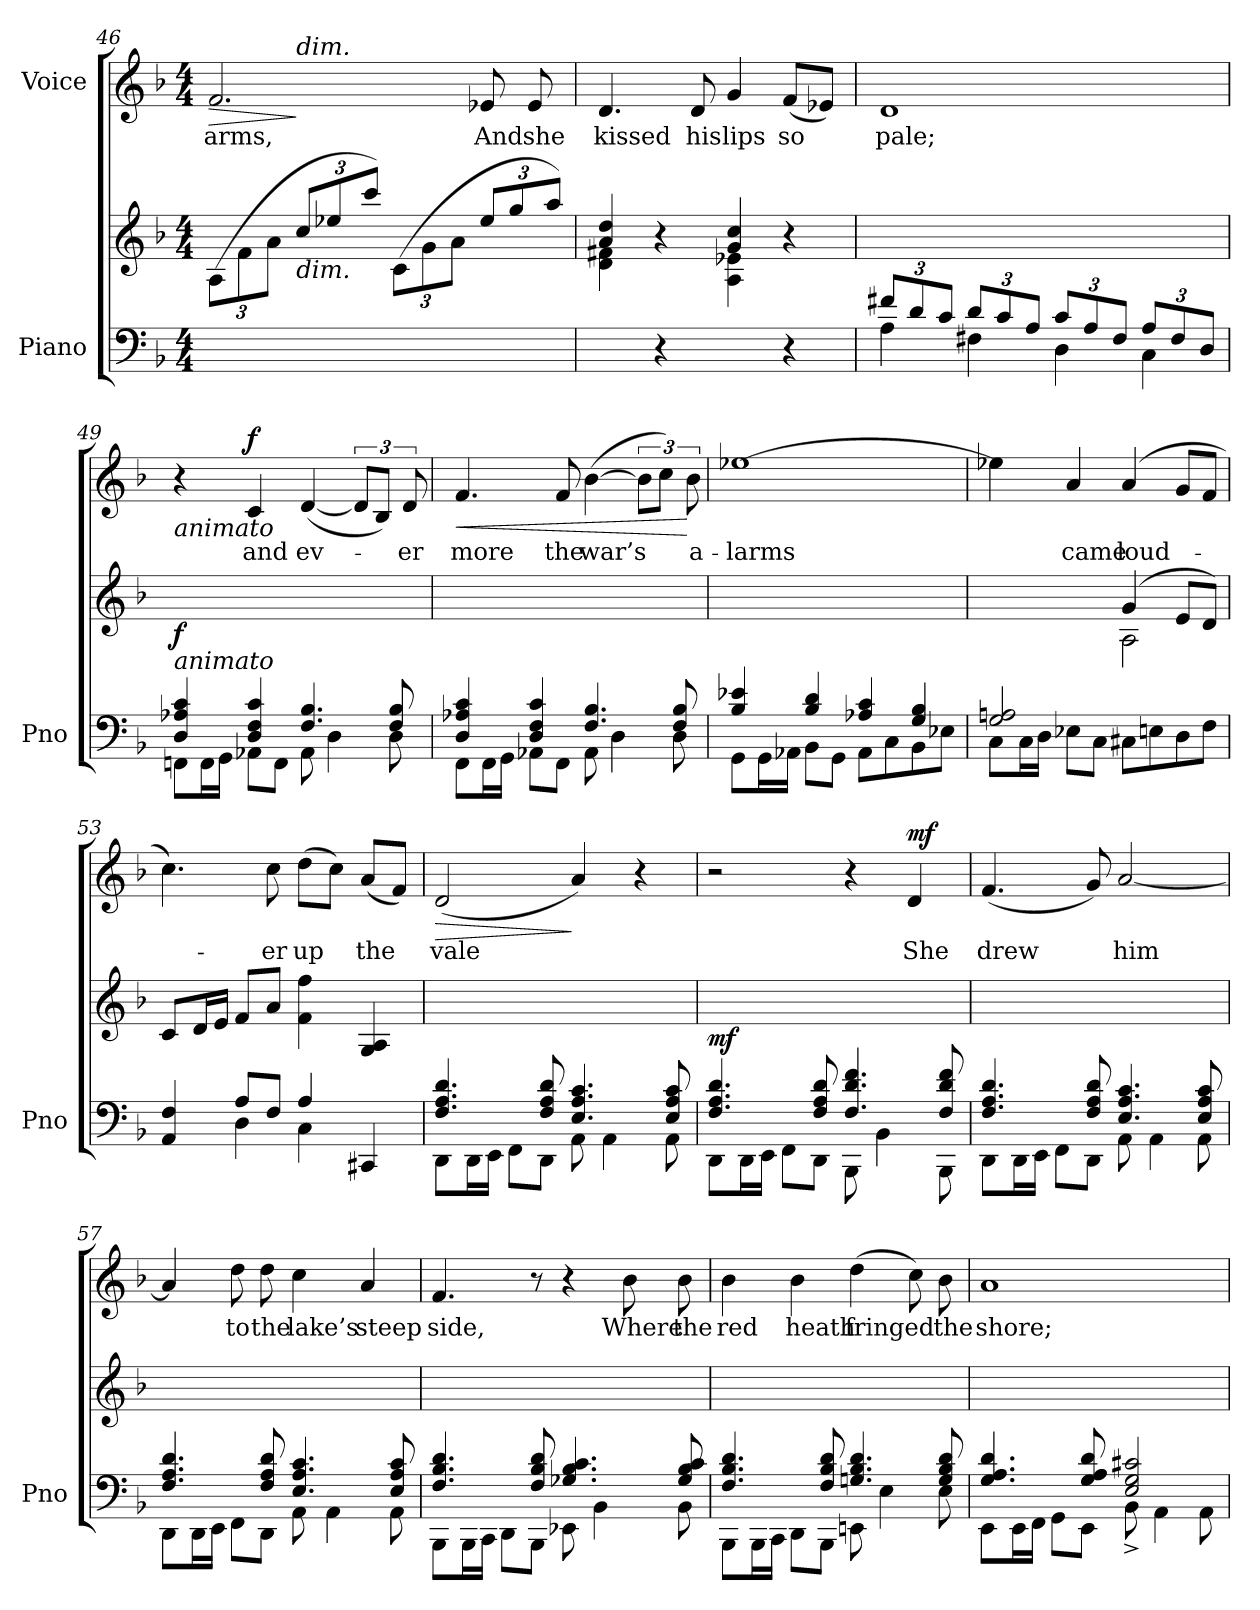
**kern	**kern	**dynam	**kern	**text	**dynam
*part2	*part2	*part2	*part1	*part1	*part1
*staff3	*staff2	*staff2/3	*staff1	*staff1	*staff1
*I"Piano	*	*	*I"Voice	*	*
*I'Pno	*	*	*	*	*
!!LO:LB:g=z
*clefF4	*clefG2	*	*clefG2	*	*
*k[b-]	*k[b-]	*	*k[b-]	*	*
*M4/4	*M4/4	*	*M4/4	*	*
*	*Xbrackettup	*	*	*	*
=46	=46	=46	=46	=46	=46
!	!	!	!	!LO:LY:b	!LO:HP:b
*	*	*	*^	*	*
1ryy	(12A\L	.	2.f/	4ryy	arms,	>
.	12f\	.	.	.	.	.
.	12a\J	.	.	.	.	.
!	!	!	!	!LO:TX:a:i:t=dim.	!	!
!	!LO:TX:b:i:t=dim.	!	!	!	!	!
.	12cc/L	.	.	8ryy	.	]
.	12ee-X/	.	.	.	.	.
.	.	.	.	8ryy	.	.
.	12ccc/J)	.	.	.	.	.
.	(12c\L	.	.	2ryy	.	.
.	12g\	.	.	.	.	.
.	12a\J	.	.	.	.	.
!	!	!	!	!	!LO:LY:b	!
.	12ee-/L	.	8e-X/	.	And	.
.	12gg/	.	.	.	.	.
!	!	!	!	!	!LO:LY:b	!
.	.	.	8e-/	.	she	.
.	12aa/J)	.	.	.	.	.
*	*	*	*v	*v	*	*
=47	=47	=47	=47	=47	=47
*	*^	*	*	*	*
!	!	!	!	!	!LO:LY:b	!
4ryy	4a/ 4dd/	4d\ 4f#X\	.	4.d/	kissed	.
4r	4r	4ryy	.	.	.	.
!	!	!	!	!	!LO:LY:b	!
.	.	.	.	8d/	his	.
!	!	!	!	!	!LO:LY:b	!
4ryy	4g/ 4cc/	4A\ 4e-X\	.	4g/	lips	.
!	!	!	!	!	!LO:LY:b	!
4r	4r	4ryy	.	(8f/L	so	.
.	.	.	.	8e-X/J)	.	.
*	*v	*v	*	*	*	*
=48	=48	=48	=48	=48	=48
*Xbrackettup	*	*	*	*	*
*^	*	*	*	*	*
!	!	!	!	!	!LO:LY:b	!
12f#X/L	4A\	1ryy	.	1d	pale;	.
12d/	.	.	.	.	.	.
12c/J	.	.	.	.	.	.
12d/L	4F#X\	.	.	.	.	.
12c/	.	.	.	.	.	.
12A/J	.	.	.	.	.	.
12c/L	4D\	.	.	.	.	.
12A/	.	.	.	.	.	.
12F#/J	.	.	.	.	.	.
12A/L	4C\	.	.	.	.	.
12F#/	.	.	.	.	.	.
12D/J	.	.	.	.	.	.
!!LO:LB:g=z
=49	=49	=49	=49	=49	=49	=49
!	!	!	!	!LO:TX:b:i:t=animato	!	!
!	!	!LO:TX:b:i:t=animato	!	!	!	!
!	!	!	!LO:DY:b	!	!	!
4D/ 4A-X/ 4c/	8FFn\L	1ryy	f	4r	.	.
.	16FF\L	.	.	.	.	.
.	16GG\JJ	.	.	.	.	.
!	!	!	!	!	!LO:LY:b	!LO:DY:a
4D/ 4F/ 4c/	8AA-X\L	.	.	4c/	and	f
.	8FF\J	.	.	.	.	.
!	!	!	!	!	!LO:LY:b	!
4.F/ 4.B-/	8AA-\	.	.	([4d/	ev-	.
.	4D\	.	.	.	.	.
.	.	.	.	12d/L]	.	.
.	.	.	.	12B-/J)	.	.
8F/ 8B-/	8D\	.	.	.	.	.
!	!	!	!	!	!LO:LY:b	!
.	.	.	.	12d/	-er	.
=50	=50	=50	=50	=50	=50	=50
!	!	!	!	!	!LO:LY:b	!LO:HP:b
4D/ 4A-X/ 4c/	8FF\L	1ryy	.	4.f/	more	<
.	16FF\L	.	.	.	.	.
.	16GG\JJ	.	.	.	.	.
4D/ 4F/ 4c/	8AA-X\L	.	.	.	.	.
!	!	!	!	!	!LO:LY:b	!
.	8FF\J	.	.	8f/	the	.
!	!	!	!	!	!LO:LY:b	!
4.F/ 4.B-/	8AA-\	.	.	([4b-\	war’s	.
.	4D\	.	.	.	.	.
.	.	.	.	12b-\L]	.	.
.	.	.	.	12cc\J)	.	.
8F/ 8B-/	8D\	.	.	.	.	.
!	!	!	!	!	!LO:LY:b	!
.	.	.	.	12b-\	a-	[
=51	=51	=51	=51	=51	=51	=51
!	!	!	!	!	!LO:LY:b	!
4B-/ 4e-X/	8GG\L	1ryy	.	[1ee-X	-larms	.
.	16GG\L	.	.	.	.	.
.	16AA-X\JJ	.	.	.	.	.
4B-/ 4d/	8BB-\L	.	.	.	.	.
.	8GG\J	.	.	.	.	.
4A-X/ 4c/	8AA-\L	.	.	.	.	.
.	8C\	.	.	.	.	.
4G/ 4B-/	8BB-\	.	.	.	.	.
.	8E-X\J	.	.	.	.	.
!!LO:PB:g=z
=52	=52	=52	=52	=52	=52	=52
*	*	*^	*	*	*	*
2G/ 2An/	8C\L	2ryy	2ryy	.	4ee-X\]	.	.
.	16C\L	.	.	.	.	.	.
.	16D\JJ	.	.	.	.	.	.
!	!	!	!	!	!	!LO:LY:b	!
.	8E-X\L	.	.	.	4a/	came	.
.	8C\J	.	.	.	.	.	.
!	!	!	!	!	!	!LO:LY:b	!
2ryy	8C#X\L	(4g/	2A\	.	(>4a/	-loud-	.
.	8En\	.	.	.	.	.	.
.	8D\	8e/L	.	.	8g/L	.	.
.	8F\J	8d/J)	.	.	8f/J	.	.
*	*	*v	*v	*	*	*	*
=53	=53	=53	=53	=53	=53	=53
4AA/ 4F/	4ryy	8c/L	.	4.cc\)	.	.
.	.	16d/L	.	.	.	.
.	.	16e/JJ	.	.	.	.
8A/L	4D\	8f/L	.	.	.	.
!	!	!	!	!	!LO:LY:b	!
8F/J	.	8a/J	.	8cc\	-er	.
!	!	!	!	!	!LO:LY:b	!
4A/	4C\	4f\ 4ff\	.	(8dd\L	up	.
.	.	.	.	8cc\J)	.	.
!	!	!	!	!	!LO:LY:b	!
4CC#X/	4ryy	4G/ 4A/	.	(8a/L	the	.
.	.	.	.	8f/J)	.	.
=54	=54	=54	=54	=54	=54	=54
!	!	!	!	!	!LO:LY:b	!LO:HP:b
4.F/ 4.A/ 4.d/	8DD\L	1ryy	.	(2d/	vale	>
.	16DD\L	.	.	.	.	.
.	16EE\JJ	.	.	.	.	.
.	8FF\L	.	.	.	.	.
8F/ 8A/ 8d/	8DD\J	.	.	.	.	.
4.E/ 4.A/ 4.c/	8AA\	.	.	4a/)	.	]
.	4AA\	.	.	.	.	.
.	.	.	.	4r	.	.
8E/ 8A/ 8c/	8AA\	.	.	.	.	.
!!LO:PB:g=z
=55	=55	=55	=55	=55	=55	=55
!	!	!	!LO:DY:b	!	!	!
4.F/ 4.A/ 4.d/	8DD\L	1ryy	mf	2r	.	.
.	16DD\L	.	.	.	.	.
.	16EE\JJ	.	.	.	.	.
.	8FF\L	.	.	.	.	.
8F/ 8A/ 8d/	8DD\J	.	.	.	.	.
4.F/ 4.d/ 4.f/	8BBB-\	.	.	4r	.	.
.	4BB-\	.	.	.	.	.
!	!	!	!	!	!LO:LY:b	!LO:DY:a
.	.	.	.	4d/	She	mf
8F/ 8d/ 8f/	8BBB-\	.	.	.	.	.
=56	=56	=56	=56	=56	=56	=56
!	!	!	!	!	!LO:LY:b	!
4.F/ 4.A/ 4.d/	8DD\L	1ryy	.	(4.f/	drew	.
.	16DD\L	.	.	.	.	.
.	16EE\JJ	.	.	.	.	.
.	8FF\L	.	.	.	.	.
8F/ 8A/ 8d/	8DD\J	.	.	8g/)	.	.
!	!	!	!	!	!LO:LY:b	!
4.E/ 4.A/ 4.c/	8AA\	.	.	[2a/	him	.
.	4AA\	.	.	.	.	.
8E/ 8A/ 8c/	8AA\	.	.	.	.	.
=57	=57	=57	=57	=57	=57	=57
4.F/ 4.A/ 4.d/	8DD\L	1ryy	.	4a/]	.	.
.	16DD\L	.	.	.	.	.
.	16EE\JJ	.	.	.	.	.
!	!	!	!	!	!LO:LY:b	!
.	8FF\L	.	.	8dd\	to	.
!	!	!	!	!	!LO:LY:b	!
8F/ 8A/ 8d/	8DD\J	.	.	8dd\	the	.
!	!	!	!	!	!LO:LY:b	!
4.E/ 4.A/ 4.c/	8AA\	.	.	4cc\	lake’s	.
.	4AA\	.	.	.	.	.
!	!	!	!	!	!LO:LY:b	!
.	.	.	.	4a/	steep	.
8E/ 8A/ 8c/	8AA\	.	.	.	.	.
!!LO:LB:g=z
=58	=58	=58	=58	=58	=58	=58
!	!	!	!	!	!LO:LY:b	!
4.F/ 4.B-/ 4.d/	8BBB-\L	1ryy	.	4.f/	side,	.
.	16BBB-\L	.	.	.	.	.
.	16CC\JJ	.	.	.	.	.
.	8DD\L	.	.	.	.	.
8F/ 8B-/ 8d/	8BBB-\J	.	.	8r	.	.
4.G-X/ 4.B-/ 4.c/	8EE-X\	.	.	4r	.	.
.	4BB-\	.	.	.	.	.
!	!	!	!	!	!LO:LY:b	!
.	.	.	.	8b-\	Where	.
!	!	!	!	!	!LO:LY:b	!
8G-/ 8B-/ 8c/	8BB-\	.	.	8b-\	the	.
=59	=59	=59	=59	=59	=59	=59
!	!	!	!	!	!LO:LY:b	!
4.F/ 4.B-/ 4.d/	8BBB-\L	1ryy	.	4b-\	red	.
.	16BBB-\L	.	.	.	.	.
.	16CC\JJ	.	.	.	.	.
!	!	!	!	!	!LO:LY:b	!
.	8DD\L	.	.	4b-\	heath	.
8F/ 8B-/ 8d/	8BBB-\J	.	.	.	.	.
!	!	!	!	!	!LO:LY:b	!
4.Gn/ 4.B-/ 4.d/	8EEn\	.	.	(4dd\	fringed	.
.	4E\	.	.	.	.	.
.	.	.	.	8cc\)	.	.
!	!	!	!	!	!LO:LY:b	!
8G/ 8B-/ 8d/	8E\	.	.	8b-\	the	.
=60	=60	=60	=60	=60	=60	=60
!	!	!	!	!	!LO:LY:b	!
4.G/ 4.A/ 4.d/	8EE\L	1ryy	.	1a	shore;	.
.	16EE\L	.	.	.	.	.
.	16FF\JJ	.	.	.	.	.
.	8GG\L	.	.	.	.	.
8G/ 8A/ 8d/	8EE\J	.	.	.	.	.
2E/ 2G/ 2c#X/	8BB-^<\	.	.	.	.	.
.	4AA\	.	.	.	.	.
.	8AA\	.	.	.	.	.
*v	*v	*	*	*	*	*
=	=	=	=	=	=
*-	*-	*-	*-	*-	*-
